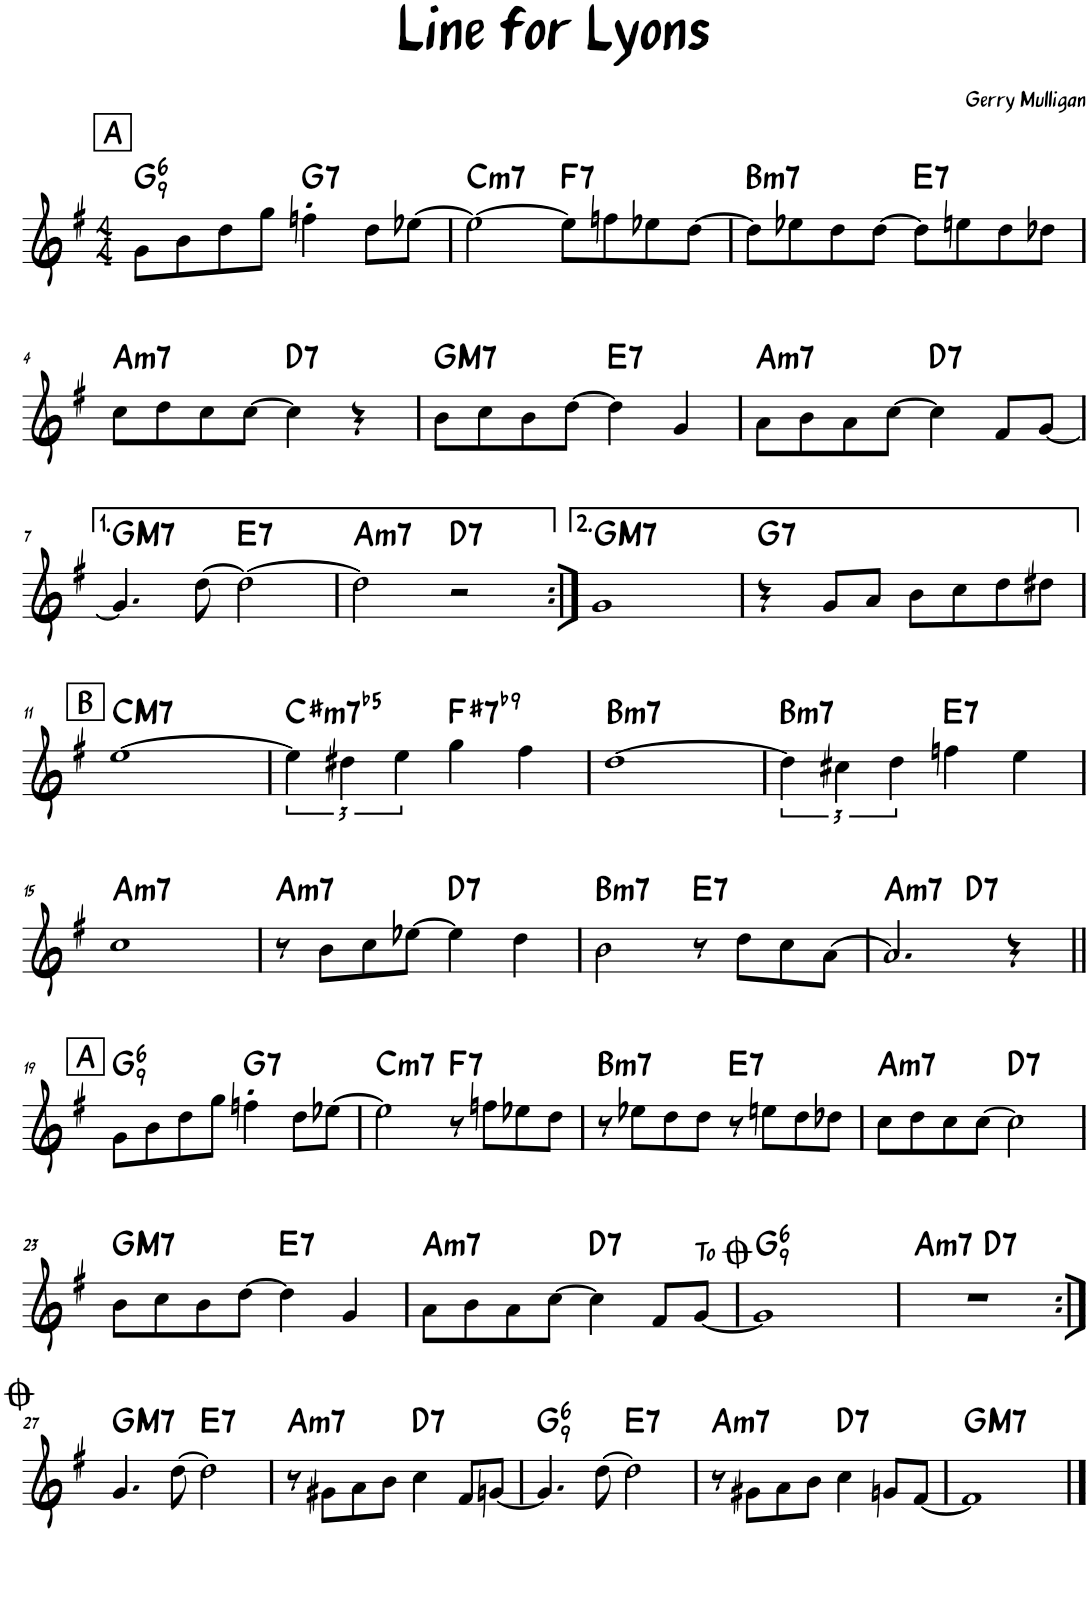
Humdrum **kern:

**kern	**harte
*part1	*part1
*staff1	*
*I"Piano	*
*I'Pno.	*
*clefG2	*
*k[f#]	*
*M4/4	*
!!LO:REH:place=s1:a:B:rj:fs=14:t=A
=1	=1
!	!LO:H:kt=6
8g\L	G:maj6(9)
8b\	.
8dd\	.
8gg\J	.
!	!LO:H:kt=7
4ffn'\	G:7
8dd\L	.
[8ee-X\J	.
=2	=2
!	!LO:H:kt=m7
2ee-\_	C:min7
!	!LO:H:kt=7
8ee-\L]	F:7
8ffn\	.
8ee-X\	.
[8dd\J	.
=3	=3
!	!LO:H:kt=m7
8dd\L]	B:min7
8ee-X\	.
8dd\	.
[8dd\J	.
!	!LO:H:kt=7
8dd\L]	E:7
8een\	.
8dd\	.
8dd-X\J	.
!!LO:LB:g=z
=4	=4
!	!LO:H:kt=m7
8cc\L	A:min7
8dd\	.
8cc\	.
[8cc\J	.
!	!LO:H:kt=7
4cc\]	D:7
4r	.
=5	=5
!	!LO:H:kt=M7
8b\L	G:maj7
8cc\	.
8b\	.
[8dd\J	.
!	!LO:H:kt=7
4dd\]	E:7
4g/	.
=6	=6
!	!LO:H:kt=m7
8a\L	A:min7
8b\	.
8a\	.
[8cc\J	.
!	!LO:H:kt=7
4cc\]	D:7
8f#/L	.
[8g/J	.
!!LO:LB:g=z
=7	=7
!	!LO:H:kt=M7
4.g/]	G:maj7
[8dd\	.
!	!LO:H:kt=7
2dd\_	E:7
=8	=8
!	!LO:H:kt=m7
2dd\]	A:min7
!	!LO:H:kt=7
2r	D:7
=9:|!	=9:|!
!	!LO:H:kt=M7
1g	G:maj7
=10	=10
!	!LO:H:kt=7
4r	G:7
8g/L	.
8a/J	.
8b\L	.
8cc\	.
8dd\	.
8dd#X\J	.
!!LO:LB:g=z
!!LO:REH:place=s1:a:B:rj:fs=14:t=B
=11	=11
!	!LO:H:kt=M7
[1ee	C:maj7
=12	=12
!	!LO:H:kt=m7b5
6ee\]	C#:hdim7
6dd#X\	.
6ee\	.
!	!LO:H:kt=7
4gg\	F#:7(b9)
4ff#\	.
=13	=13
!	!LO:H:kt=m7
[1dd	B:min7
=14	=14
!	!LO:H:kt=m7
6dd\]	B:min7
6cc#X\	.
6dd\	.
!	!LO:H:kt=7
4ffn\	E:7
4ee\	.
!!LO:LB:g=z
=15	=15
!	!LO:H:kt=m7
1cc	A:min7
=16	=16
!	!LO:H:kt=m7
8r	A:min7
8b\L	.
8cc\	.
[8ee-X\J	.
!	!LO:H:kt=7
4ee-\]	D:7
4dd\	.
=17	=17
!	!LO:H:kt=m7
2b\	B:min7
!	!LO:H:kt=7
8r	E:7
8dd\L	.
8cc\	.
[8a\J	.
=18	=18
!	!LO:H:kt=m7
*^	*
2.a/]	2ryy	A:min7
!	!	!LO:H:kt=7
.	2ryy	D:7
4r	.	.
!!LO:LB:g=z	!!
!!LO:REH:place=s1:a:B:rj:fs=14:t=A	!!
=19||	=19||	=19||
!	!	!LO:H:kt=6
*v	*v	*
8g\L	G:maj6(9)
8b\	.
8dd\	.
8gg\J	.
!	!LO:H:kt=7
4ffn'\	G:7
8dd\L	.
[8ee-X\J	.
=20	=20
!	!LO:H:kt=m7
2ee-\]	C:min7
!	!LO:H:kt=7
8r	F:7
8ffn\L	.
8ee-X\	.
8dd\J	.
=21	=21
!	!LO:H:kt=m7
8r	B:min7
8ee-X\L	.
8dd\	.
8dd\J	.
!	!LO:H:kt=7
8r	E:7
8een\L	.
8dd\	.
8dd-X\J	.
=22	=22
!	!LO:H:kt=m7
8cc\L	A:min7
8dd\	.
8cc\	.
[8cc\J	.
!	!LO:H:kt=7
2cc\]	D:7
!!LO:LB:g=z
=23	=23
!	!LO:H:kt=M7
8b\L	G:maj7
8cc\	.
8b\	.
[8dd\J	.
!	!LO:H:kt=7
4dd\]	E:7
4g/	.
=24	=24
8a\L	A:min7
8b\	.
8a\	.
[8cc\J	.
!	!LO:H:kt=7
4cc\]	D:7
8f#/L	.
[8g/J	.
!LO:TX:a:t=To <font size="20"/>	!LO:H:kt=m7
=25	=25
!	!LO:H:kt=6
1g]	G:maj6(9)
=26	=26
!	!LO:H:kt=m7
*^	*
1r	2ryy	A:min7
!	!	!LO:H:kt=7
.	2ryy	D:7
!!LO:LB:g=z	!!
=27:|!	=27:|!	=27:|!
!	!	!LO:H:kt=M7
*v	*v	*
4.g/	G:maj7
[8dd\	.
!	!LO:H:kt=7
2dd\]	E:7
=28	=28
!	!LO:H:kt=m7
8r	A:min7
8g#X\L	.
8a\	.
8b\J	.
!	!LO:H:kt=7
4cc\	D:7
8f#/L	.
[8gn/J	.
=29	=29
!	!LO:H:kt=6
4.g/]	G:maj6(9)
[8dd\	.
!	!LO:H:kt=7
2dd\]	E:7
=30	=30
!	!LO:H:kt=m7
8r	A:min7
8g#X\L	.
8a\	.
8b\J	.
!	!LO:H:kt=7
4cc\	D:7
8gn/L	.
[8f#/J	.
=31	=31
!	!LO:H:kt=M7
1f#]	G:maj7
==	==
*-	*-
